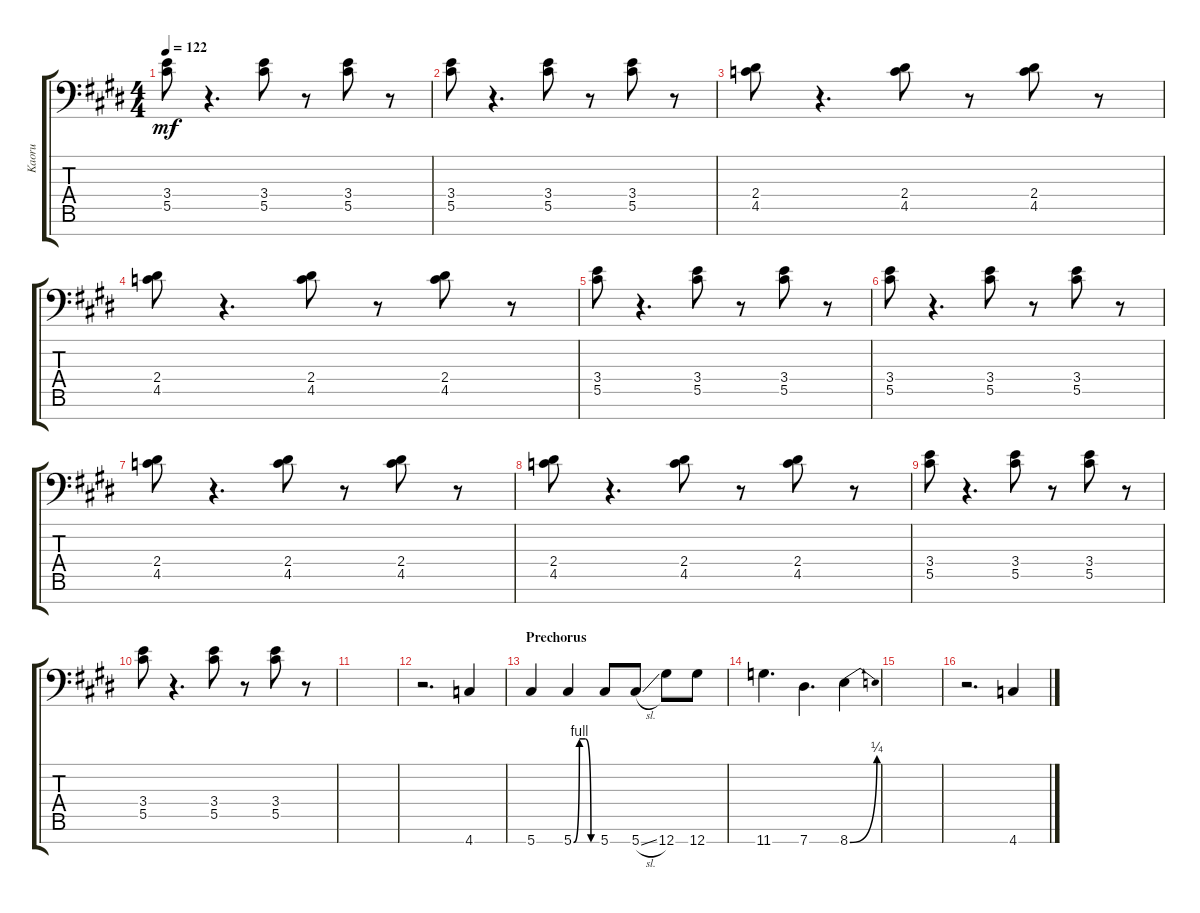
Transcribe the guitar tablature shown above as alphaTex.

\track ("Kaoru" "Kaoru") {instrument electricguitarjazz}
\staff {score tabs}
\tuning (Eb4 Bb3 Gb3 Db3 Ab2 Db2 Ab1) {hide}
\ts (4 4)
\tempo 122
\clef f4
\ks c#minor
(3.4 5.5).8{dy mf} r.4{d} (3.4 5.5).8 r.8 (3.4 5.5).8 r.8 |
(3.4 5.5).8 r.4{d} (3.4 5.5).8 r.8 (3.4 5.5).8 r.8 |
(2.4 4.5).8 r.4{d} (2.4 4.5).8 r.8 (2.4 4.5).8 r.8 |
(2.4 4.5).8 r.4{d} (2.4 4.5).8 r.8 (2.4 4.5).8 r.8 |
(3.4 5.5).8 r.4{d} (3.4 5.5).8 r.8 (3.4 5.5).8 r.8 |
(3.4 5.5).8 r.4{d} (3.4 5.5).8 r.8 (3.4 5.5).8 r.8 |
(2.4 4.5).8 r.4{d} (2.4 4.5).8 r.8 (2.4 4.5).8 r.8 |
(2.4 4.5).8 r.4{d} (2.4 4.5).8 r.8 (2.4 4.5).8 r.8 |
(3.4 5.5).8 r.4{d} (3.4 5.5).8 r.8 (3.4 5.5).8 r.8 |
(3.4 5.5).8 r.4{d} (3.4 5.5).8 r.8 (3.4 5.5).8 r.8 |
|
r.2{d} 4.7.4 |
\section ("" "Prechorus")
5.7.4 5.7{be (custom 0 0 15 4 30 4 45 0 60 0)}.4 5.7.8 5.7{sl}.8 12.7.8 12.7.8 |
11.7.4{d} 7.7.4{d} 8.7{be (bend 0 0 60 1)}.4 |
|
r.2{d} 4.7.4
